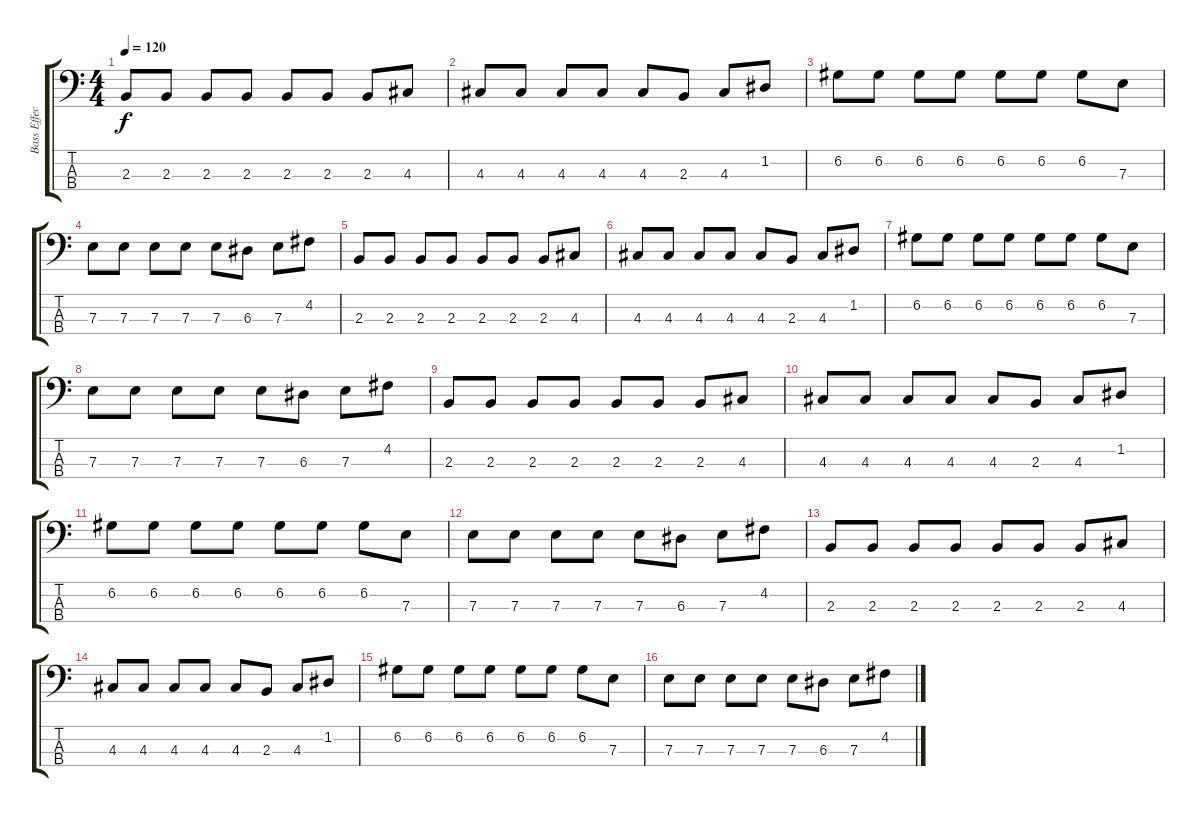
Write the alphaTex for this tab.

\track ("Bass Effect" "Bass Effec") {instrument distortionguitar}
\staff {score tabs}
\tuning (G2 D2 A1 E1) {hide}
\ts (4 4)
\tempo 120
\clef f4
\ks c
2.3.8{dy f} 2.3.8 2.3.8 2.3.8 2.3.8 2.3.8 2.3.8 4.3.8 |
4.3.8 4.3.8 4.3.8 4.3.8 4.3.8 2.3.8 4.3.8 1.2.8 |
6.2.8 6.2.8 6.2.8 6.2.8 6.2.8 6.2.8 6.2.8 7.3.8 |
7.3.8 7.3.8 7.3.8 7.3.8 7.3.8 6.3.8 7.3.8 4.2.8 |
2.3.8 2.3.8 2.3.8 2.3.8 2.3.8 2.3.8 2.3.8 4.3.8 |
4.3.8 4.3.8 4.3.8 4.3.8 4.3.8 2.3.8 4.3.8 1.2.8 |
6.2.8 6.2.8 6.2.8 6.2.8 6.2.8 6.2.8 6.2.8 7.3.8 |
7.3.8 7.3.8 7.3.8 7.3.8 7.3.8 6.3.8 7.3.8 4.2.8 |
2.3.8 2.3.8 2.3.8 2.3.8 2.3.8 2.3.8 2.3.8 4.3.8 |
4.3.8 4.3.8 4.3.8 4.3.8 4.3.8 2.3.8 4.3.8 1.2.8 |
6.2.8 6.2.8 6.2.8 6.2.8 6.2.8 6.2.8 6.2.8 7.3.8 |
7.3.8 7.3.8 7.3.8 7.3.8 7.3.8 6.3.8 7.3.8 4.2.8 |
2.3.8 2.3.8 2.3.8 2.3.8 2.3.8 2.3.8 2.3.8 4.3.8 |
4.3.8 4.3.8 4.3.8 4.3.8 4.3.8 2.3.8 4.3.8 1.2.8 |
6.2.8 6.2.8 6.2.8 6.2.8 6.2.8 6.2.8 6.2.8 7.3.8 |
7.3.8 7.3.8 7.3.8 7.3.8 7.3.8 6.3.8 7.3.8 4.2.8
